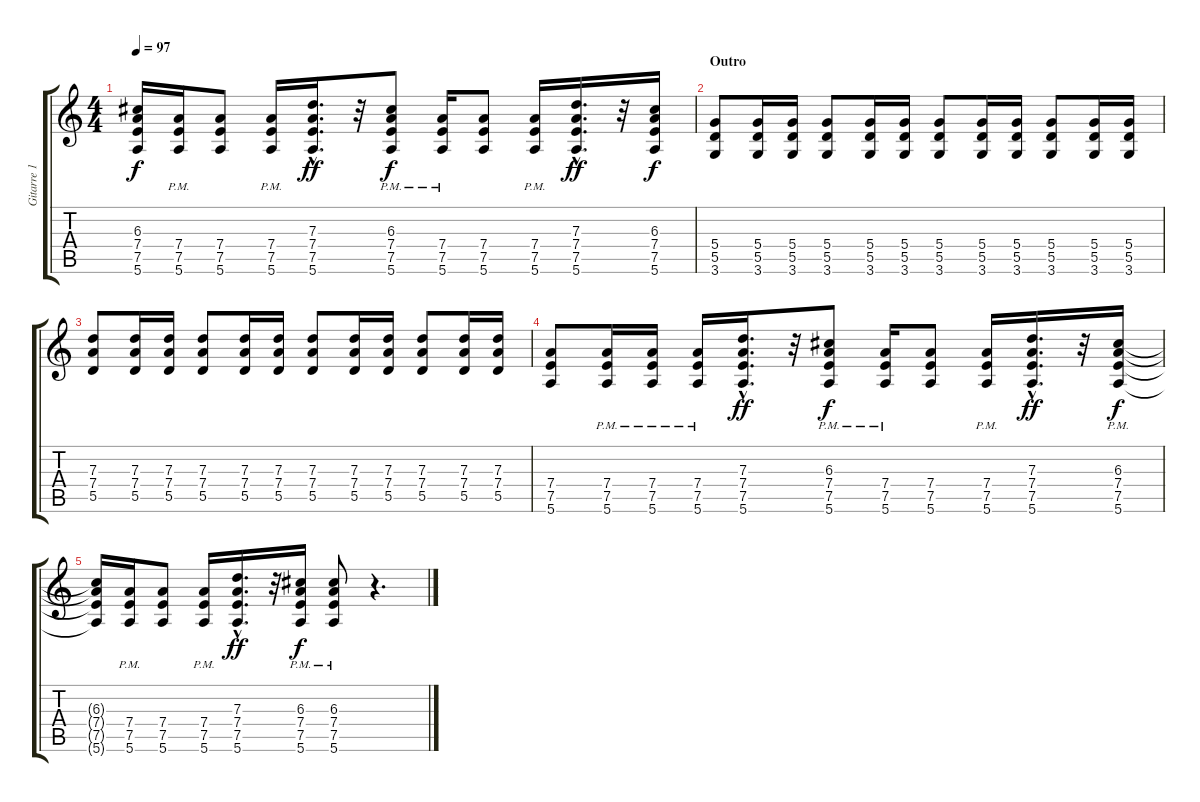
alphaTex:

\track ("Gitarre 1 (rythm)" "Gitarre 1 ") {instrument distortionguitar}
\staff {score tabs}
\tuning (E4 B3 G3 D3 A2 E2) {hide}
\ts (4 4)
\tempo 97
\clef g2
\ks c
(6.3{t} 7.4{t} 7.5{t} 5.6{t}).16{dy f} (7.4{pm} 7.5{pm} 5.6{pm}).16 (7.4 7.5 5.6).8 (7.4{pm} 7.5{pm} 5.6{pm}).16 (7.3{hac} 7.4{hac} 7.5{hac} 5.6{hac}).16{d dy ff} r.32 (6.3{pm} 7.4{pm} 7.5{pm} 5.6{pm}).8{dy f} (7.4{pm} 7.5{pm} 5.6{pm}).16 (7.4 7.5 5.6).8 (7.4{pm} 7.5{pm} 5.6{pm}).16 (7.3{hac} 7.4{hac} 7.5{hac} 5.6{hac}).16{d dy ff} r.32 (6.3 7.4 7.5 5.6).16{dy f} |
\section ("" "Outro")
(5.4 5.5 3.6).8 (5.4 5.5 3.6).16 (5.4 5.5 3.6).16 (5.4 5.5 3.6).8 (5.4 5.5 3.6).16 (5.4 5.5 3.6).16 (5.4 5.5 3.6).8 (5.4 5.5 3.6).16 (5.4 5.5 3.6).16 (5.4 5.5 3.6).8 (5.4 5.5 3.6).16 (5.4 5.5 3.6).16 |
(7.3 7.4 5.5).8 (7.3 7.4 5.5).16 (7.3 7.4 5.5).16 (7.3 7.4 5.5).8 (7.3 7.4 5.5).16 (7.3 7.4 5.5).16 (7.3 7.4 5.5).8 (7.3 7.4 5.5).16 (7.3 7.4 5.5).16 (7.3 7.4 5.5).8 (7.3 7.4 5.5).16 (7.3 7.4 5.5).16 |
(7.4 7.5 5.6).8 (7.4{pm} 7.5{pm} 5.6{pm}).16 (7.4{pm} 7.5{pm} 5.6{pm}).16 (7.4{pm} 7.5{pm} 5.6{pm}).16 (7.3{hac} 7.4{hac} 7.5{hac} 5.6{hac}).16{d dy ff} r.32 (6.3{pm} 7.4{pm} 7.5{pm} 5.6{pm}).8{dy f} (7.4{pm} 7.5{pm} 5.6{pm}).16 (7.4 7.5 5.6).8 (7.4{pm} 7.5{pm} 5.6{pm}).16 (7.3{hac} 7.4{hac} 7.5{hac} 5.6{hac}).16{d dy ff} r.32 (6.3{pm} 7.4{pm} 7.5{pm} 5.6{pm}).16{dy f} |
(6.3{t} 7.4{t} 7.5{t} 5.6{t}).16 (7.4{pm} 7.5{pm} 5.6{pm}).16 (7.4 7.5 5.6).8 (7.4{pm} 7.5{pm} 5.6{pm}).16 (7.3{hac} 7.4{hac} 7.5{hac} 5.6{hac}).16{d dy ff} r.32 (6.3{pm} 7.4{pm} 7.5{pm} 5.6{pm}).16{dy f} (6.3{pm} 7.4{pm} 7.5{pm} 5.6{pm}).8 r.4{d}
